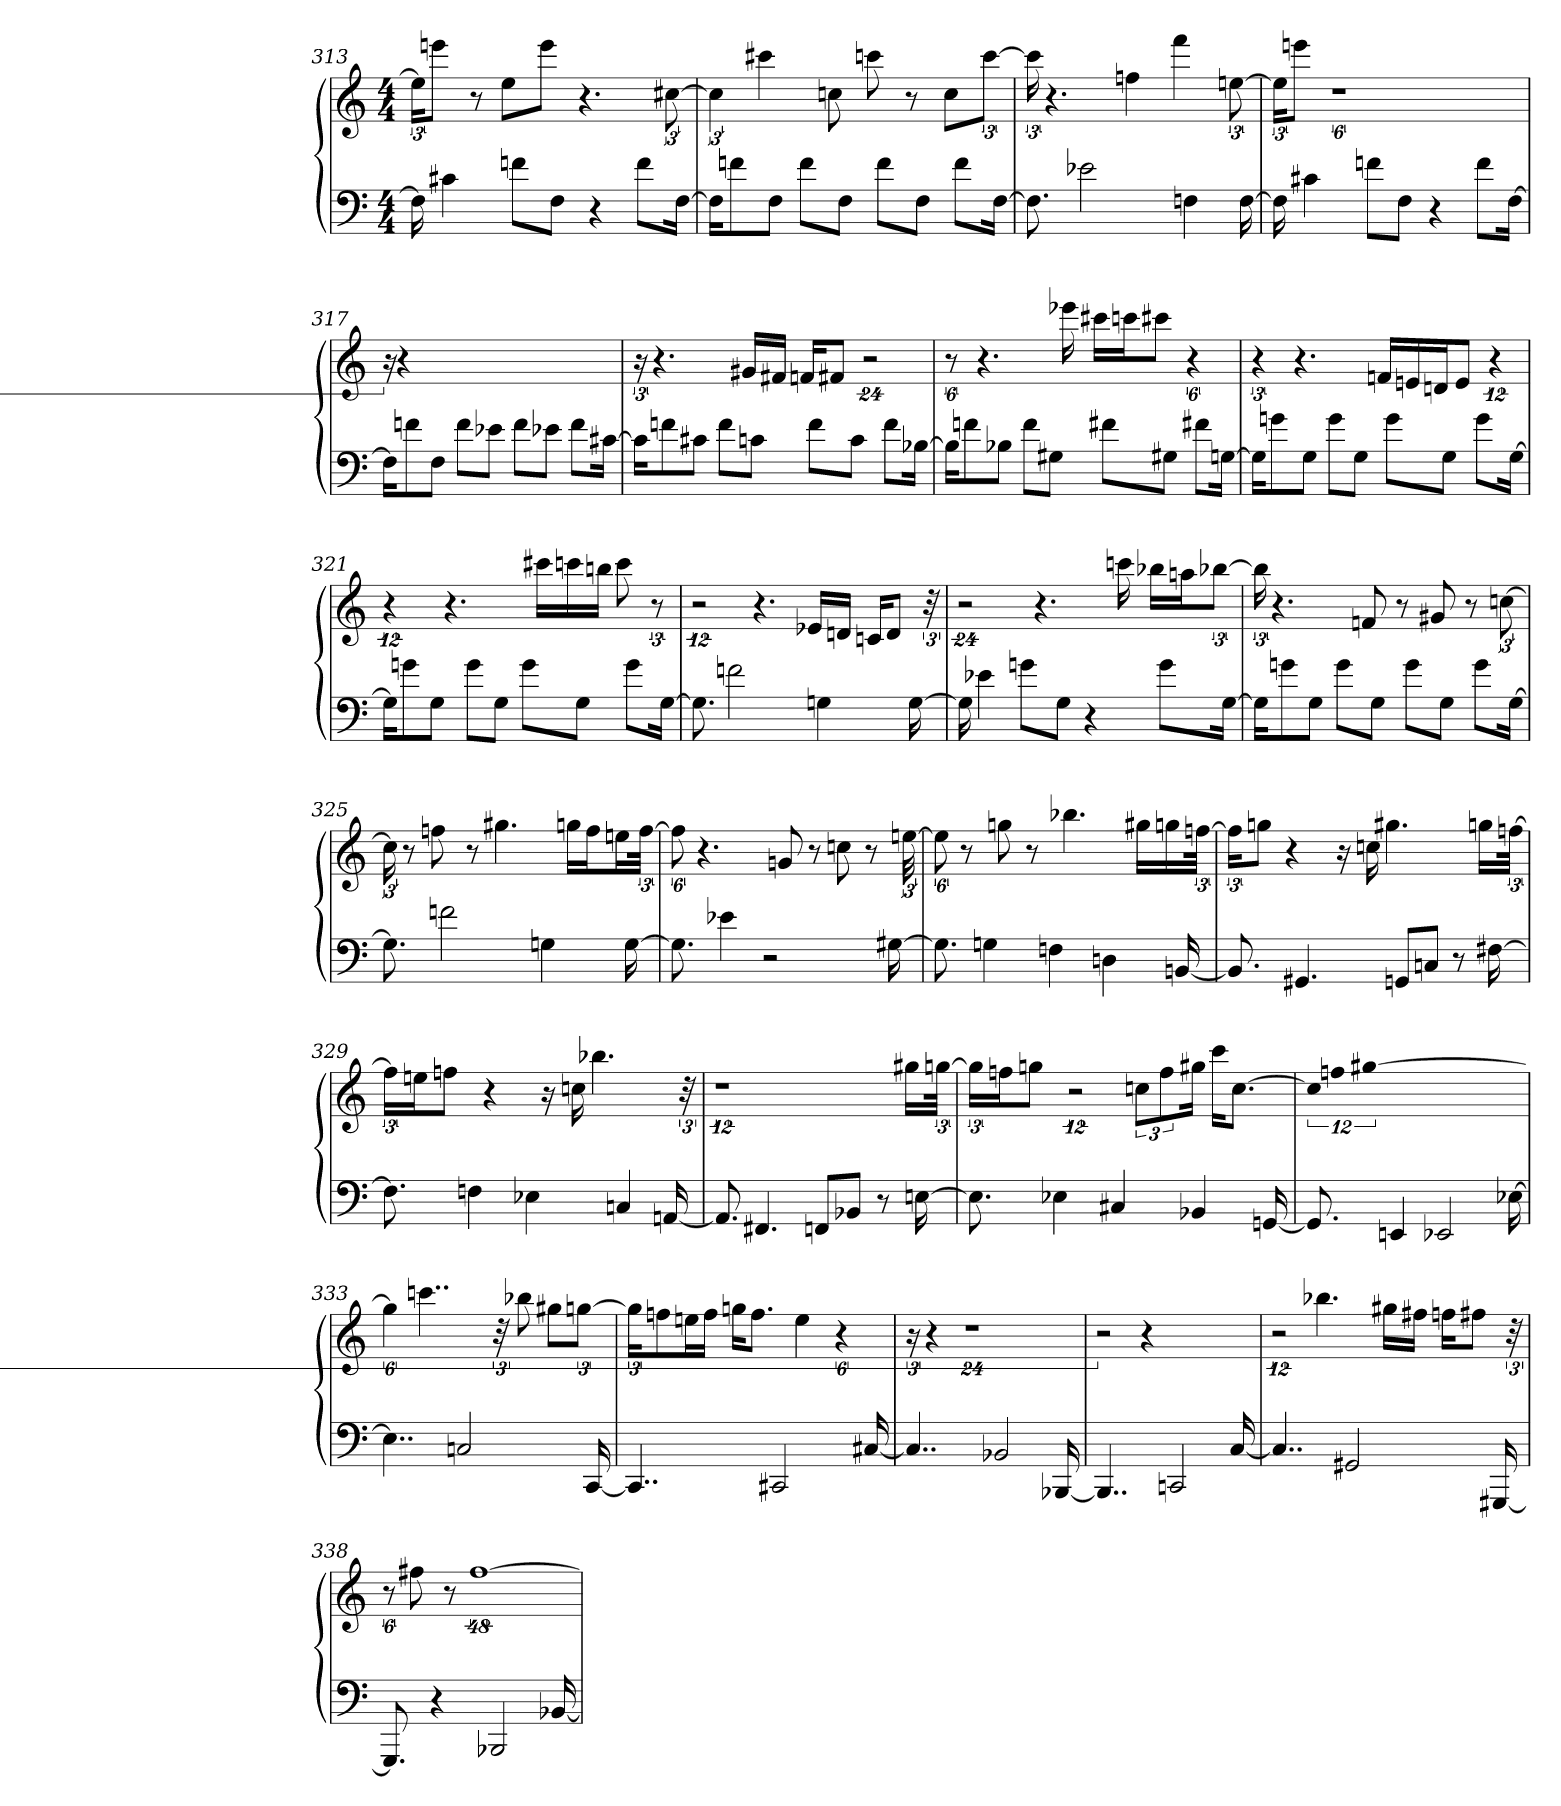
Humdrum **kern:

**kern	**kern
*part2	*part1
*staff2	*staff1
*clefF4	*clefG2
*M4/4	*M4/4
=313	=313
16F]	24ee\KL]
.	8eeen\J
4c#X	.
.	8r
.	8ee\L
8fn\L	.
.	8eee\J
8F\J	.
.	4.r
4r	.
8f\L	.
.	[12cc#X
[16F\Jk	.
=314	=314
16F\KL]	6cc#]
8fn\	.
.	4ccc#X
8F\J	.
8f\L	.
.	8ccn
8F\J	.
.	8cccn
8f\L	.
.	8r
8F\J	.
.	8cc\L
8f\L	.
.	[12ccc\J
[16F\Jk	.
=315	=315
8.F]	24ccc]
.	4.r
2e-X	.
.	4ffn
.	4fff
4Fn	.
.	[12een
[16F	.
=316	=316
16F]	24ee\KL]
.	8eeen\J
4c#X	.
.	6%5r
8fn\L	.
8F\J	.
4r	.
8f\L	.
[16F\Jk	.
=317	=317
16F\KL]	24r
.	24%23r
8fn\	.
8F\J	.
8f\L	.
8e-X\J	.
8f\L	.
8e-X\J	.
8f\L	.
[16c#X\Jk	.
=318	=318
16c#\KL]	24r
.	4.r
8fn\	.
8c#X\J	.
8f\L	.
.	16g#X/LL
8cn\J	.
.	16f#X/JJ
.	16fn/KL
8f\L	.
.	8f#X/J
8c\J	.
.	48%13r
8f\L	.
[16B-X\Jk	.
=319	=319
16B-\KL]	48%5r
8fn\	.
.	4.r
8B-X\J	.
8f\L	.
8G#X\J	.
.	16eee-X
.	16ccc#X\LL
8f#X\L	.
.	16cccn\J
.	8ccc#X\J
8G#X\J	.
.	24%5r
8f#X\L	.
[16Gn\Jk	.
=320	=320
16G\KL]	6r
8gn\	.
.	4.r
8G\J	.
8g\L	.
8G\J	.
.	16fn/LL
8g\L	.
.	16en/J
.	16dn/K
8G\J	.
.	8e/J
8g\L	.
.	48%7r
[16G\Jk	.
=321	=321
16G\KL]	48%11r
8gn\	.
8G\J	.
.	4.r
8g\L	.
8G\J	.
8g\L	.
.	16ccc#X\LL
.	16cccn\
8G\J	.
.	16bbn\JJ
.	8ccc
8g\L	.
.	12r
[16G\Jk	.
=322	=322
8.G]	24%7r
2fn	.
.	4.r
.	16e-X/LL
4Gn	.
.	16dn/JJ
.	16cn/KL
.	8d/J
[16G	.
.	48r
=323	=323
16G]	48%17r
4e-X	.
8gn\L	.
.	4.r
8G\J	.
4r	.
.	16cccn
.	16bb-X\LL
8g\L	.
.	16aan\J
.	[12bb-X\J
[16G\Jk	.
=324	=324
16G\KL]	24bb-]
.	4.r
8gn\	.
8G\J	.
8g\L	.
.	8fn
8G\J	.
.	8r
8g\L	.
.	8g#X
8G\J	.
.	8r
8g\L	.
.	[12ccn
[16G\Jk	.
=325	=325
8.G]	24cc]
.	8r
.	8ffn
2fn	.
.	8r
.	4.gg#X
4Gn	.
.	16ggn\LL
.	16ff\J
.	16een\L
[16G	.
.	[48ff\JJk
=326	=326
8.G]	48%5ff]
.	4.r
4e-X	.
2r	.
.	8gn
.	8r
.	8ccn
.	8r
[16G#X	.
.	[48een
=327	=327
8.G#]	48%5ee]
.	8r
4Gn	.
.	8ggn
.	8r
4Fn	.
.	4.bb-X
4Dn	.
.	16gg#X\LL
.	16ggn\
[16BBn	.
.	[48ffn\JJk
=328	=328
8.BB]	24ff\KL]
.	8ggn\J
.	4r
4.GG#X	.
.	16r
.	16ccn
.	4.gg#X
8GGn/L	.
8Cn/J	.
8r	.
.	16ggn\LL
[16F#X	.
.	[48ffn\JJk
=329	=329
8.F#]	24ff\LL]
.	16een\J
.	8ffn\J
4Fn	.
.	4r
4E-X	.
.	16r
.	16ccn
.	4.bb-X
4Cn	.
[16AAn	.
.	48r
=330	=330
8.AA]	12%11r
4.FF#X	.
8FFn/L	.
8BB-X/J	.
8r	.
.	16gg#X\LL
[16En	.
.	[48ggn\JJk
=331	=331
8.E]	24gg\LL]
.	16ffn\J
.	8ggn\J
4E-X	.
.	24%7r
4C#X	.
.	12ccn\L
.	12ff\
4BB-X	16gg#X\Jk
.	16ccc\KL
.	[8.cc\J
[16GGn	.
=332	=332
8.GG]	24%7cc]
4EEn	.
.	48%23ffn
2EE-X	.
.	[48%11gg#X
[16E-X	.
=333	=333
4..E-]	24%5gg#]
.	4..cccn
2Cn	.
.	48r
.	8bb-X
.	8gg#X\L
.	[12ggn\J
[16CC	.
=334	=334
4..CC]	24gg\KL]
.	8ffn\
.	16een\L
.	16ff\JJ
.	16ggn\KL
.	8.ff\J
2CC#X	.
.	4ee
.	24%5r
[16C#X	.
=335	=335
4..C#]	24r
.	4r
.	24%17r
2BB-X	.
[16BBB-X	.
=336	=336
4..BBB-]	24%7r
.	24%17r
2CCn	.
[16C	.
=337	=337
4..C]	24%7r
.	4.bb-X
2GG#X	.
.	16gg#X\LL
.	16ff#X\JJ
.	16ffn\KL
.	8ff#X\J
[16GGG#X	.
.	48r
=338	=338
8.GGG#]	48%5r
.	8ff#X
4r	.
.	8r
.	[48%31ff#
2BBB-X	.
[16BB-X	.
=	=
*-	*-
